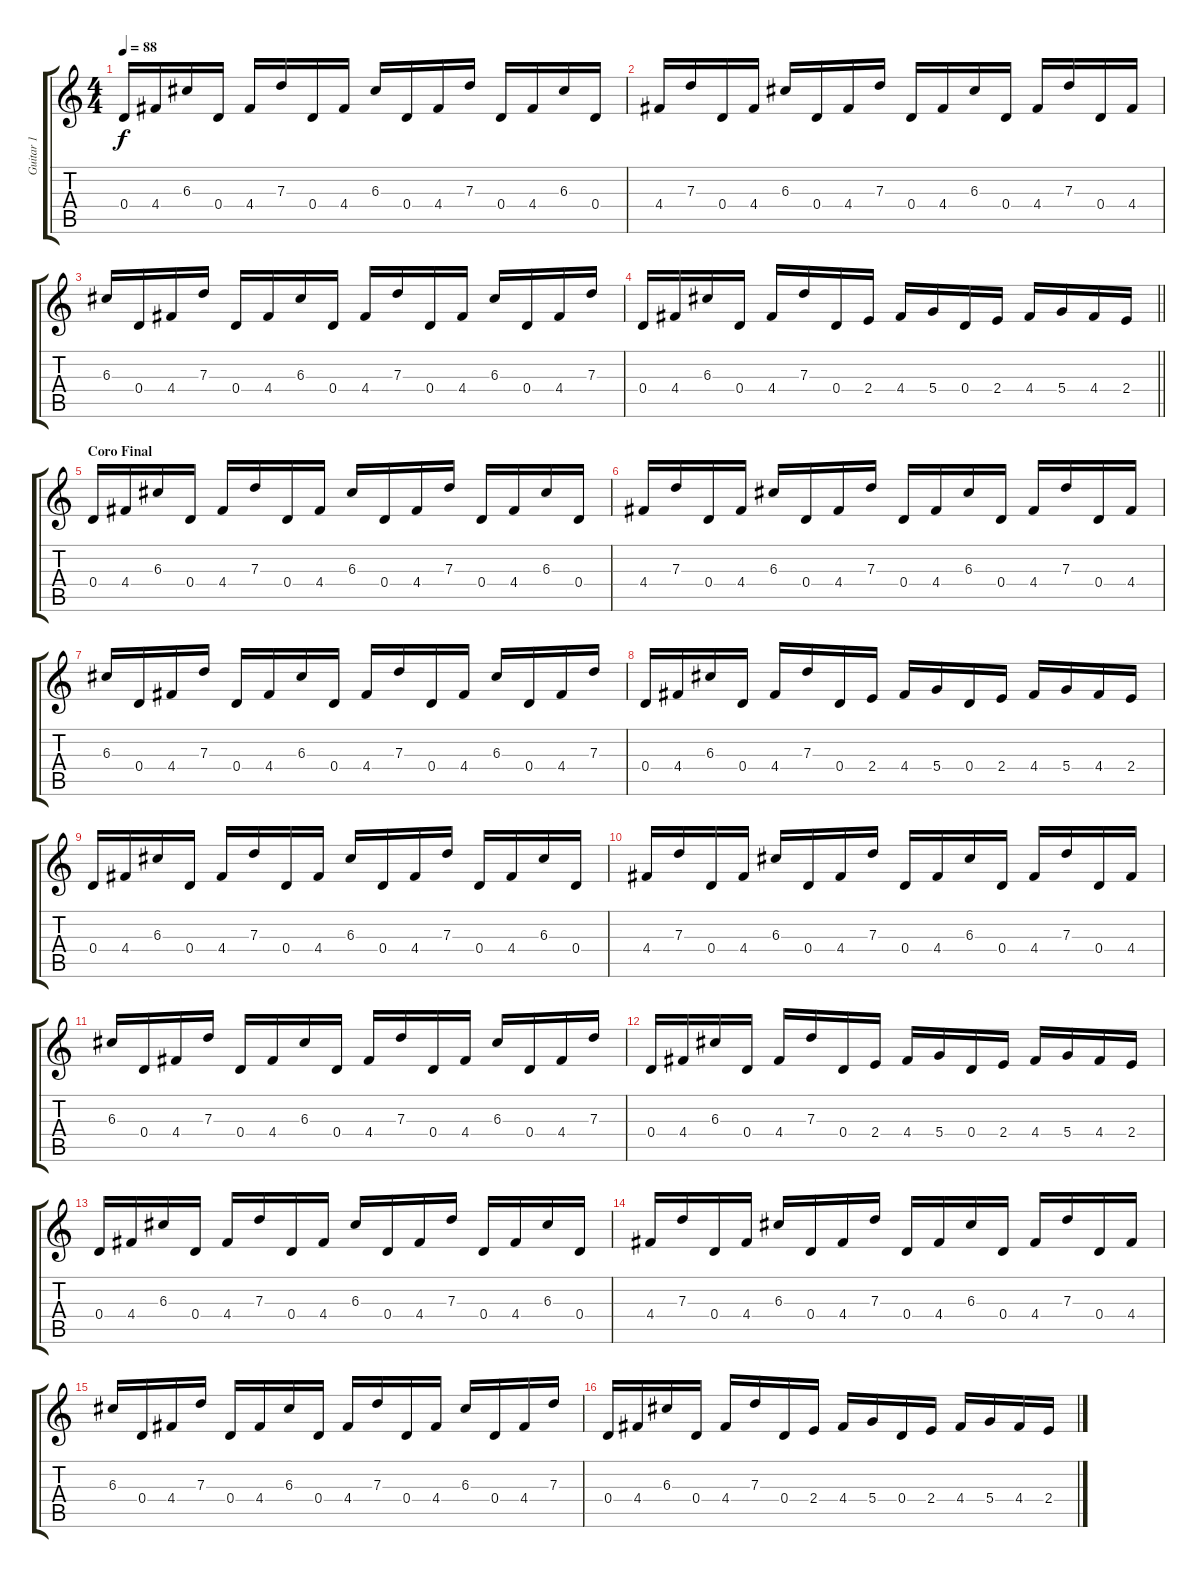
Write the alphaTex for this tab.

\track ("Guitar 1" "Guitar 1") {instrument electricguitarjazz}
\staff {score tabs}
\tuning (E4 B3 G3 D3 A2 E2) {hide}
\ts (4 4)
\tempo 88
\clef g2
\ks c
0.4.16{dy f} 4.4.16 6.3.16 0.4.16 4.4.16 7.3.16 0.4.16 4.4.16 6.3.16 0.4.16 4.4.16 7.3.16 0.4.16 4.4.16 6.3.16 0.4.16 |
4.4.16 7.3.16 0.4.16 4.4.16 6.3.16 0.4.16 4.4.16 7.3.16 0.4.16 4.4.16 6.3.16 0.4.16 4.4.16 7.3.16 0.4.16 4.4.16 |
6.3.16 0.4.16 4.4.16 7.3.16 0.4.16 4.4.16 6.3.16 0.4.16 4.4.16 7.3.16 0.4.16 4.4.16 6.3.16 0.4.16 4.4.16 7.3.16 |
\barLineRight lightlight
0.4.16 4.4.16 6.3.16 0.4.16 4.4.16 7.3.16 0.4.16 2.4.16 4.4.16 5.4.16 0.4.16 2.4.16 4.4.16 5.4.16 4.4.16 2.4.16 |
\section ("" "Coro Final")
0.4.16 4.4.16 6.3.16 0.4.16 4.4.16 7.3.16 0.4.16 4.4.16 6.3.16 0.4.16 4.4.16 7.3.16 0.4.16 4.4.16 6.3.16 0.4.16 |
4.4.16 7.3.16 0.4.16 4.4.16 6.3.16 0.4.16 4.4.16 7.3.16 0.4.16 4.4.16 6.3.16 0.4.16 4.4.16 7.3.16 0.4.16 4.4.16 |
6.3.16 0.4.16 4.4.16 7.3.16 0.4.16 4.4.16 6.3.16 0.4.16 4.4.16 7.3.16 0.4.16 4.4.16 6.3.16 0.4.16 4.4.16 7.3.16 |
0.4.16 4.4.16 6.3.16 0.4.16 4.4.16 7.3.16 0.4.16 2.4.16 4.4.16 5.4.16 0.4.16 2.4.16 4.4.16 5.4.16 4.4.16 2.4.16 |
0.4.16 4.4.16 6.3.16 0.4.16 4.4.16 7.3.16 0.4.16 4.4.16 6.3.16 0.4.16 4.4.16 7.3.16 0.4.16 4.4.16 6.3.16 0.4.16 |
4.4.16 7.3.16 0.4.16 4.4.16 6.3.16 0.4.16 4.4.16 7.3.16 0.4.16 4.4.16 6.3.16 0.4.16 4.4.16 7.3.16 0.4.16 4.4.16 |
6.3.16 0.4.16 4.4.16 7.3.16 0.4.16 4.4.16 6.3.16 0.4.16 4.4.16 7.3.16 0.4.16 4.4.16 6.3.16 0.4.16 4.4.16 7.3.16 |
0.4.16 4.4.16 6.3.16 0.4.16 4.4.16 7.3.16 0.4.16 2.4.16 4.4.16 5.4.16 0.4.16 2.4.16 4.4.16 5.4.16 4.4.16 2.4.16 |
0.4.16 4.4.16 6.3.16 0.4.16 4.4.16 7.3.16 0.4.16 4.4.16 6.3.16 0.4.16 4.4.16 7.3.16 0.4.16 4.4.16 6.3.16 0.4.16 |
4.4.16 7.3.16 0.4.16 4.4.16 6.3.16 0.4.16 4.4.16 7.3.16 0.4.16 4.4.16 6.3.16 0.4.16 4.4.16 7.3.16 0.4.16 4.4.16 |
6.3.16 0.4.16 4.4.16 7.3.16 0.4.16 4.4.16 6.3.16 0.4.16 4.4.16 7.3.16 0.4.16 4.4.16 6.3.16 0.4.16 4.4.16 7.3.16 |
0.4.16 4.4.16 6.3.16 0.4.16 4.4.16 7.3.16 0.4.16 2.4.16 4.4.16 5.4.16 0.4.16 2.4.16 4.4.16 5.4.16 4.4.16 2.4.16
